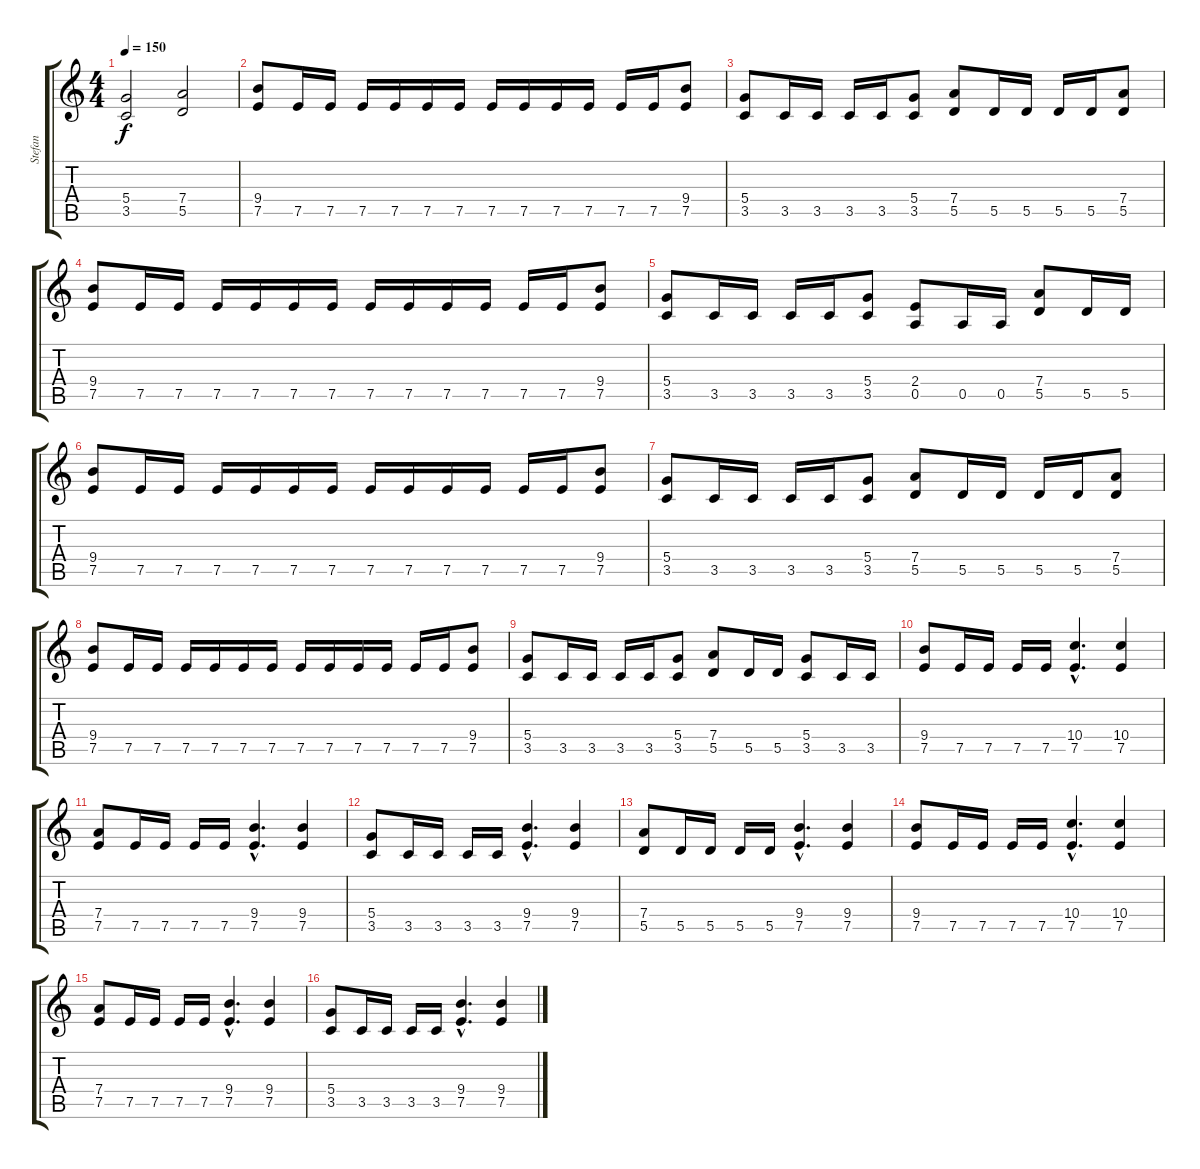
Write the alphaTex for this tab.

\track ("Stefan" "Stefan") {instrument distortionguitar}
\staff {score tabs}
\tuning (E4 B3 G3 D3 A2 E2) {hide}
\ts (4 4)
\tempo 150
\clef g2
\ks c
(5.4 3.5).2{dy f} (7.4 5.5).2 |
(9.4 7.5).8 7.5.16 7.5.16 7.5.16 7.5.16 7.5.16 7.5.16 7.5.16 7.5.16 7.5.16 7.5.16 7.5.16 7.5.16 (9.4 7.5).8 |
(5.4 3.5).8 3.5.16 3.5.16 3.5.16 3.5.16 (5.4 3.5).8 (7.4 5.5).8 5.5.16 5.5.16 5.5.16 5.5.16 (7.4 5.5).8 |
(9.4 7.5).8 7.5.16 7.5.16 7.5.16 7.5.16 7.5.16 7.5.16 7.5.16 7.5.16 7.5.16 7.5.16 7.5.16 7.5.16 (9.4 7.5).8 |
(5.4 3.5).8 3.5.16 3.5.16 3.5.16 3.5.16 (5.4 3.5).8 (2.4 0.5).8 0.5.16 0.5.16 (7.4 5.5).8 5.5.16 5.5.16 |
(9.4 7.5).8 7.5.16 7.5.16 7.5.16 7.5.16 7.5.16 7.5.16 7.5.16 7.5.16 7.5.16 7.5.16 7.5.16 7.5.16 (9.4 7.5).8 |
(5.4 3.5).8 3.5.16 3.5.16 3.5.16 3.5.16 (5.4 3.5).8 (7.4 5.5).8 5.5.16 5.5.16 5.5.16 5.5.16 (7.4 5.5).8 |
(9.4 7.5).8 7.5.16 7.5.16 7.5.16 7.5.16 7.5.16 7.5.16 7.5.16 7.5.16 7.5.16 7.5.16 7.5.16 7.5.16 (9.4 7.5).8 |
(5.4 3.5).8 3.5.16 3.5.16 3.5.16 3.5.16 (5.4 3.5).8 (7.4 5.5).8 5.5.16 5.5.16 (5.4 3.5).8 3.5.16 3.5.16 |
(9.4 7.5).8 7.5.16 7.5.16 7.5.16 7.5.16 (10.4{hac} 7.5{hac}).4{d} (10.4 7.5).4 |
(7.4 7.5).8 7.5.16 7.5.16 7.5.16 7.5.16 (9.4{hac} 7.5{hac}).4{d} (9.4 7.5).4 |
(5.4 3.5).8 3.5.16 3.5.16 3.5.16 3.5.16 (9.4{hac} 7.5{hac}).4{d} (9.4 7.5).4 |
(7.4 5.5).8 5.5.16 5.5.16 5.5.16 5.5.16 (9.4{hac} 7.5{hac}).4{d} (9.4 7.5).4 |
(9.4 7.5).8 7.5.16 7.5.16 7.5.16 7.5.16 (10.4{hac} 7.5{hac}).4{d} (10.4 7.5).4 |
(7.4 7.5).8 7.5.16 7.5.16 7.5.16 7.5.16 (9.4{hac} 7.5{hac}).4{d} (9.4 7.5).4 |
(5.4 3.5).8 3.5.16 3.5.16 3.5.16 3.5.16 (9.4{hac} 7.5{hac}).4{d} (9.4 7.5).4
